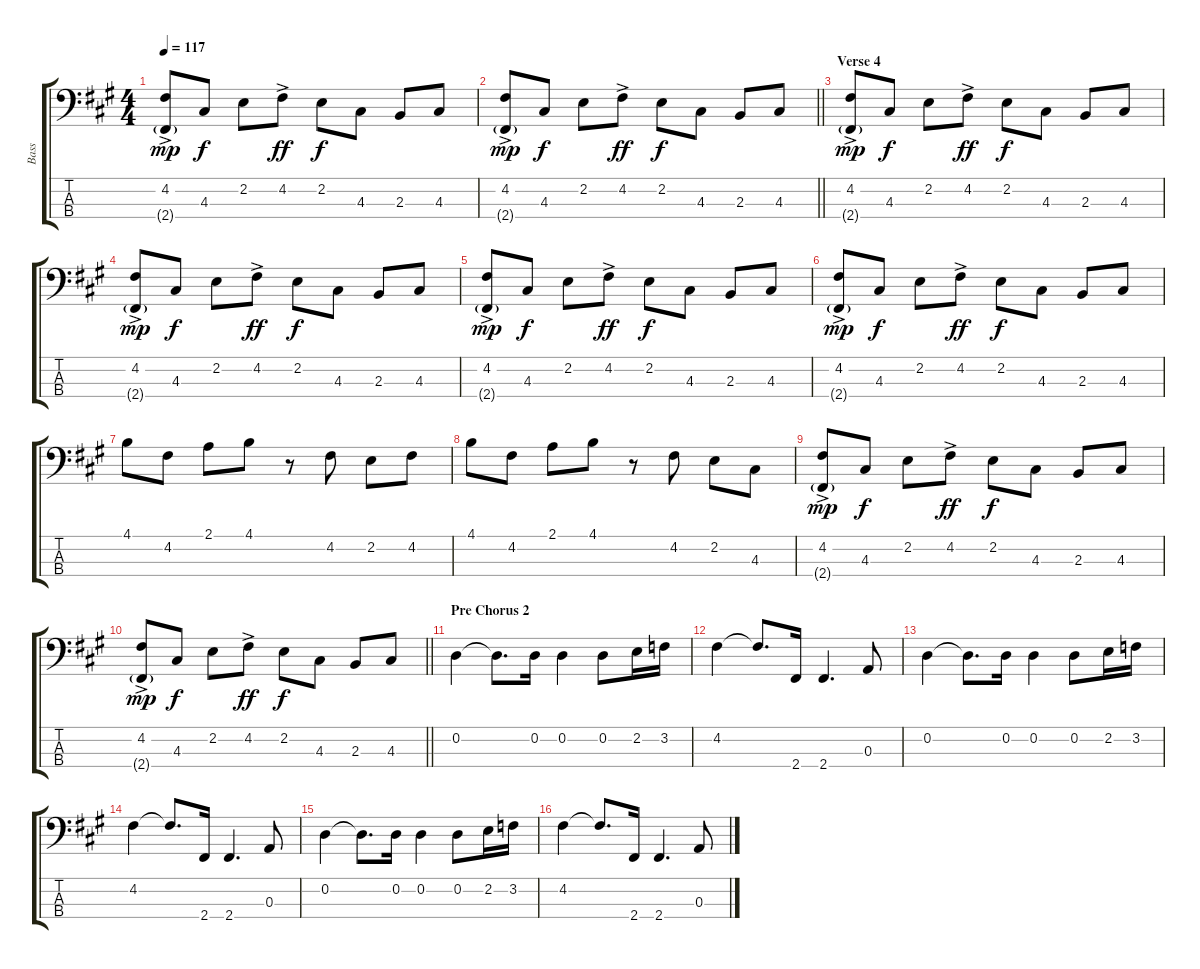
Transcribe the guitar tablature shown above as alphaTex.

\track ("Bass" "Bass") {instrument electricbassfinger}
\staff {score tabs}
\tuning (G2 D2 A1 E1) {hide}
\ts (4 4)
\tempo 117
\clef f4
\ks f#minor
(4.2{ac} 2.4{g}).8{dy mp} 4.3.8{dy f} 2.2.8 4.2{ac}.8{dy ff} 2.2.8{dy f} 4.3.8 2.3.8 4.3.8 |
\barLineRight lightlight
(4.2{ac} 2.4{g}).8{dy mp} 4.3.8{dy f} 2.2.8 4.2{ac}.8{dy ff} 2.2.8{dy f} 4.3.8 2.3.8 4.3.8 |
\section ("" "Verse 4")
(4.2{ac} 2.4{g}).8{dy mp} 4.3.8{dy f} 2.2.8 4.2{ac}.8{dy ff} 2.2.8{dy f} 4.3.8 2.3.8 4.3.8 |
(4.2{ac} 2.4{g}).8{dy mp} 4.3.8{dy f} 2.2.8 4.2{ac}.8{dy ff} 2.2.8{dy f} 4.3.8 2.3.8 4.3.8 |
(4.2{ac} 2.4{g}).8{dy mp} 4.3.8{dy f} 2.2.8 4.2{ac}.8{dy ff} 2.2.8{dy f} 4.3.8 2.3.8 4.3.8 |
(4.2{ac} 2.4{g}).8{dy mp} 4.3.8{dy f} 2.2.8 4.2{ac}.8{dy ff} 2.2.8{dy f} 4.3.8 2.3.8 4.3.8 |
4.1.8 4.2.8 2.1.8 4.1.8 r.8 4.2.8 2.2.8 4.2.8 |
4.1.8 4.2.8 2.1.8 4.1.8 r.8 4.2.8 2.2.8 4.3.8 |
(4.2{ac} 2.4{g}).8{dy mp} 4.3.8{dy f} 2.2.8 4.2{ac}.8{dy ff} 2.2.8{dy f} 4.3.8 2.3.8 4.3.8 |
\barLineRight lightlight
(4.2{ac} 2.4{g}).8{dy mp} 4.3.8{dy f} 2.2.8 4.2{ac}.8{dy ff} 2.2.8{dy f} 4.3.8 2.3.8 4.3.8 |
\section ("" "Pre Chorus 2")
0.2.4 0.2{t}.8{d} 0.2.16 0.2.4 0.2.8 2.2.16 3.2.16 |
4.2.4 4.2{t}.8{d} 2.4.16 2.4.4{d} 0.3.8 |
0.2.4 0.2{t}.8{d} 0.2.16 0.2.4 0.2.8 2.2.16 3.2.16 |
4.2.4 4.2{t}.8{d} 2.4.16 2.4.4{d} 0.3.8 |
0.2.4 0.2{t}.8{d} 0.2.16 0.2.4 0.2.8 2.2.16 3.2.16 |
4.2.4 4.2{t}.8{d} 2.4.16 2.4.4{d} 0.3.8
